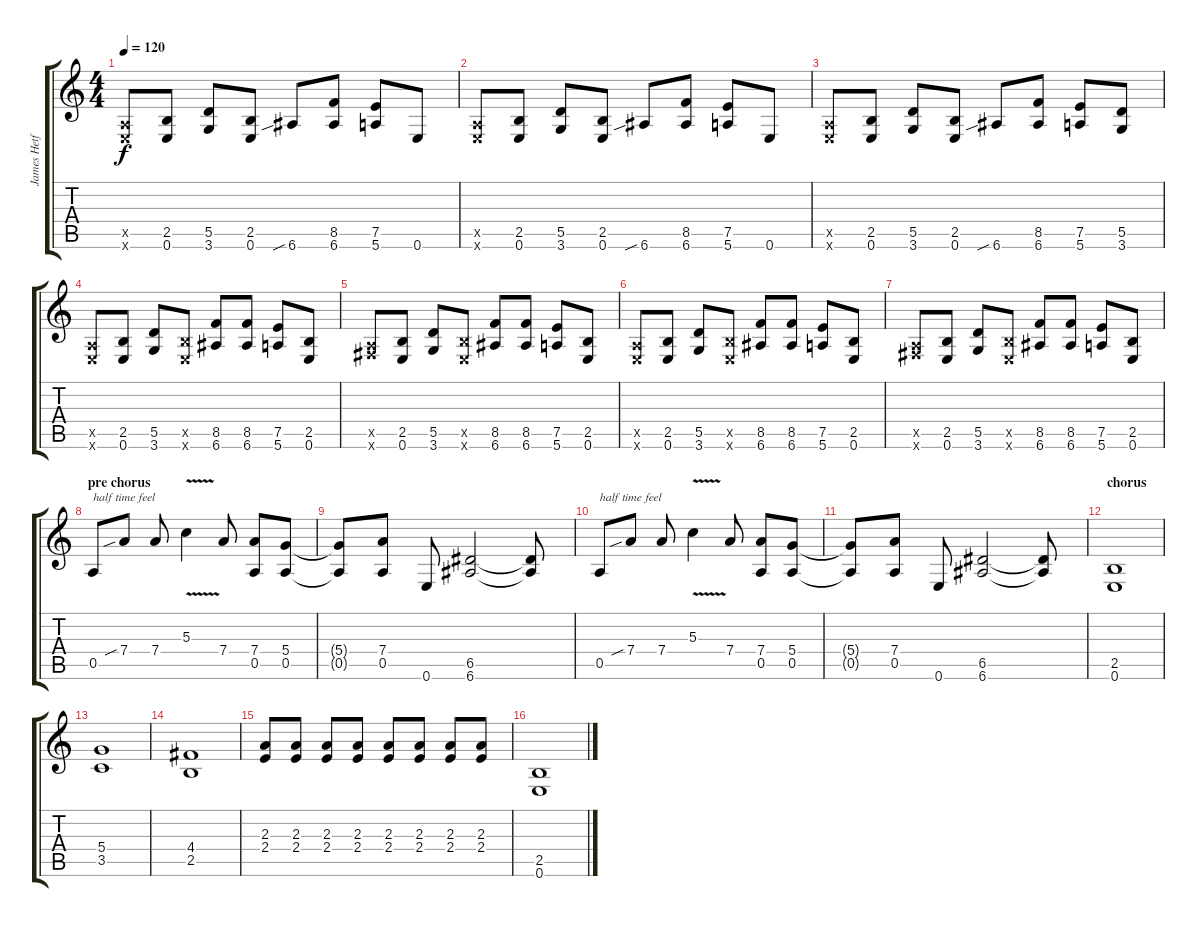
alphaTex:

\track ("James Hetfield" "James Hetf") {instrument overdrivenguitar}
\staff {score tabs}
\tuning (E4 B3 G3 D3 A2 E2) {hide}
\ts (4 4)
\tempo 120
\clef g2
\ks c
(0.5{x} 0.6{x}).8{dy f} (2.5 0.6).8 (5.5 3.6).8 (2.5 0.6).8 6.6{sib}.8 (8.5 6.6).8 (7.5 5.6).8 0.6.8 |
(0.5{x} 0.6{x}).8 (2.5 0.6).8 (5.5 3.6).8 (2.5 0.6).8 6.6{sib}.8 (8.5 6.6).8 (7.5 5.6).8 0.6.8 |
(0.5{x} 0.6{x}).8 (2.5 0.6).8 (5.5 3.6).8 (2.5 0.6).8 6.6{sib}.8 (8.5 6.6).8 (7.5 5.6).8 (5.5 3.6).8 |
(0.5{x} 0.6{x}).8 (2.5 0.6).8 (5.5 3.6).8 (2.5{x} 0.6{x}).8 (8.5 6.6).8 (8.5 6.6).8 (7.5 5.6).8 (2.5 0.6).8 |
(0.5{x} 2.6{x}).8 (2.5 0.6).8 (5.5 3.6).8 (2.5{x} 0.6{x}).8 (8.5 6.6).8 (8.5 6.6).8 (7.5 5.6).8 (2.5 0.6).8 |
(0.5{x} 0.6{x}).8 (2.5 0.6).8 (5.5 3.6).8 (2.5{x} 0.6{x}).8 (8.5 6.6).8 (8.5 6.6).8 (7.5 5.6).8 (2.5 0.6).8 |
(0.5{x} 2.6{x}).8 (2.5 0.6).8 (5.5 3.6).8 (2.5{x} 0.6{x}).8 (8.5 6.6).8 (8.5 6.6).8 (7.5 5.6).8 (2.5 0.6).8 |
\section ("" "pre chorus")
0.5.8{txt "half time feel"} 7.4{sib}.8 7.4.8 5.3{v}.4 7.4.8 (7.4 0.5).8 (5.4 0.5).8 |
(5.4{t} 0.5{t}).8 (7.4 0.5).8 0.6.8 (6.5 6.6).2 (6.5{t} 6.6{t}).8 |
0.5.8{txt "half time feel"} 7.4{sib}.8 7.4.8 5.3{v}.4 7.4.8 (7.4 0.5).8 (5.4 0.5).8 |
(5.4{t} 0.5{t}).8 (7.4 0.5).8 0.6.8 (6.5 6.6).2 (6.5{t} 6.6{t}).8 |
\section ("" "chorus")
(2.5 0.6).1 |
(5.4 3.5).1 |
(4.4 2.5).1 |
(2.3 2.4).8 (2.3 2.4).8 (2.3 2.4).8 (2.3 2.4).8 (2.3 2.4).8 (2.3 2.4).8 (2.3 2.4).8 (2.3 2.4).8 |
(2.5 0.6).1
